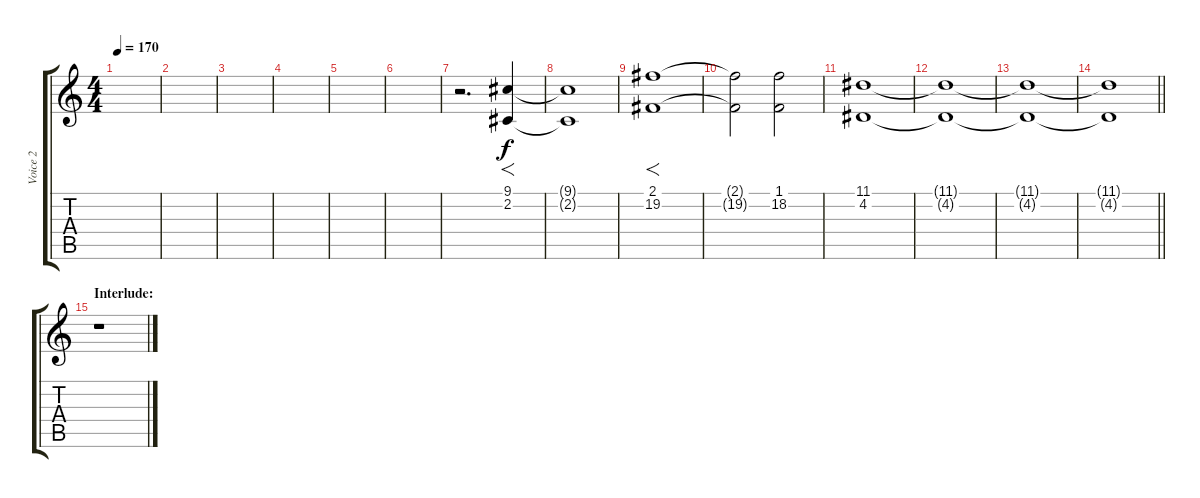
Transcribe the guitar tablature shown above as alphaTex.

\track ("Voice 2" "Voice 2") {instrument viola}
\staff {score tabs}
\tuning (E4 B3 G3 D3 A2 E2) {hide}
\ts (4 4)
\tempo 170
\clef g2
\ks c
|
|
|
|
|
|
r.2{d} (9.1 2.2).4{f dy f volume 10 instrument choiraahs} |
(9.1{t} 2.2{t}).1 |
(2.1 19.2).1{f} |
(2.1{t} 19.2{t}).2 (1.1 18.2).2 |
(11.1 4.2).1 |
(11.1{t} 4.2{t}).1{volume 9} |
(11.1{t} 4.2{t}).1{volume 5} |
\barLineRight lightlight
(11.1{t} 4.2{t}).1{volume 5} |
\section ("" "Interlude:")
r.1{volume 11 instrument lead6voice}
